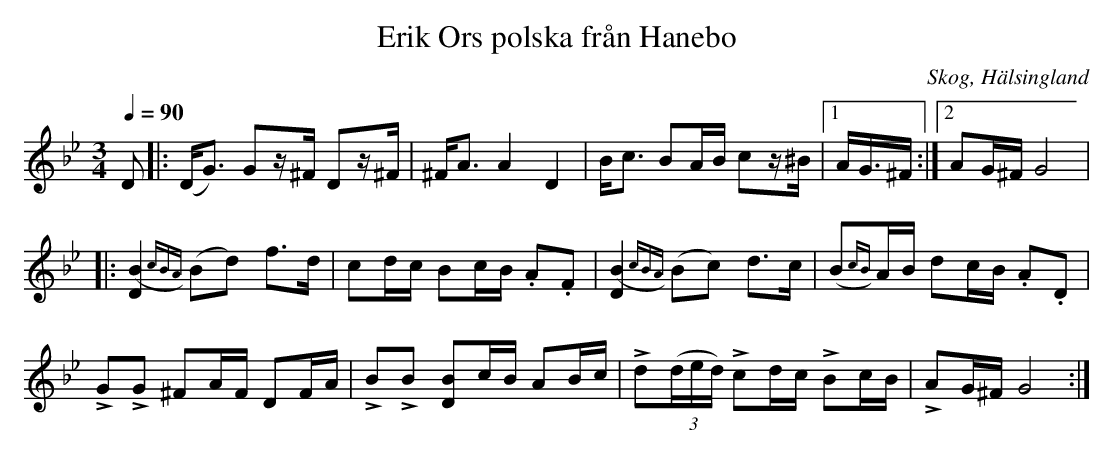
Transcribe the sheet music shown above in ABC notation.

X:1
T: Erik Ors polska från Hanebo
O: Skog, Hälsingland
M: 3/4
L: 1/16
Q: 1/4=90
K: Gm
D2 |: (D2<G2) G2z^F D2z^F|^F2<A2 A4 D4|B2<c2 B2AB c2z^B|1 A2<G^F:|2 A2G^F G8|
|: [D4 (B4]{cBA}) (B2d2) f2>d2|c2dc B2cB .A2.F2|[D4 (B4]{cBA}) (B2c2) d2>c2|(B2{cB})AB d2cB .A2.D2|
LG2LG2 ^F2AF D2FA|LB2LB2 [D2 B2]cB A2Bc|Ld2(3(ded) Lc2dc LB2cB|LA2G^F G8:|
